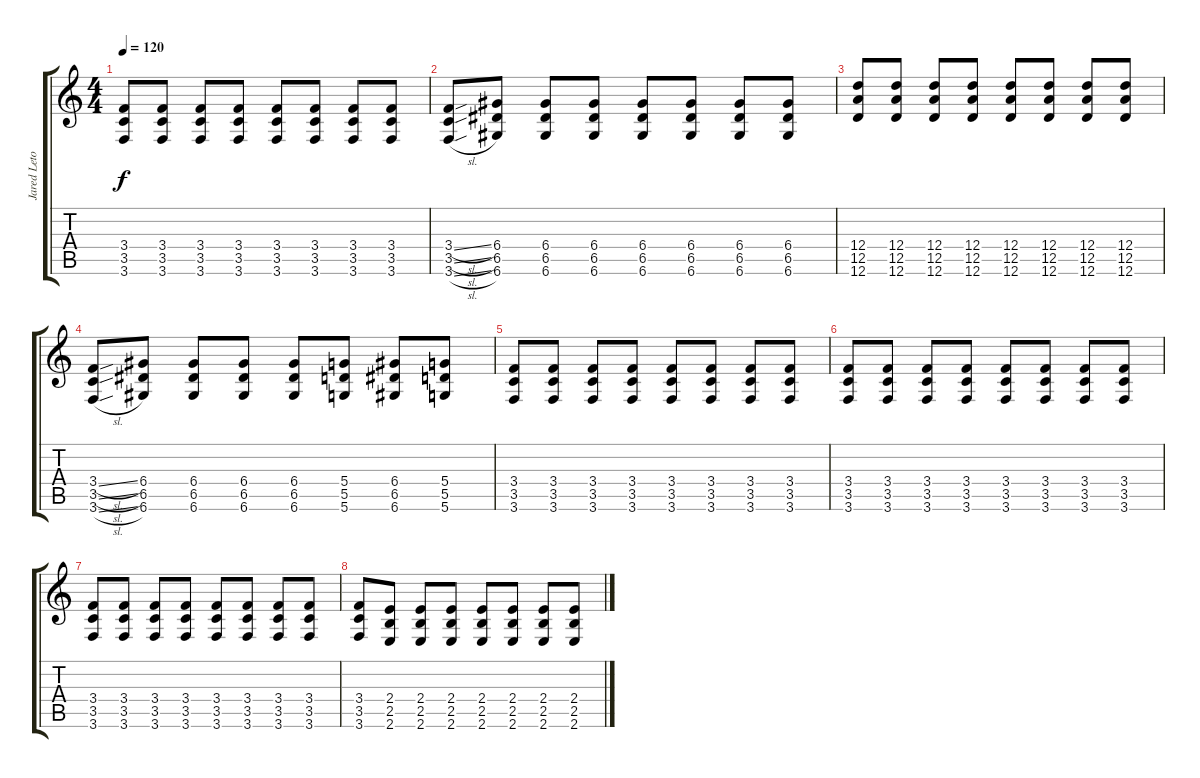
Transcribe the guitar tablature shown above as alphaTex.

\track ("Jared Leto(Guitar)" "Jared Leto") {instrument distortionguitar}
\staff {score tabs}
\tuning (E4 B3 G3 D3 A2 D2) {hide}
\ts (4 4)
\tempo 120
\clef g2
\ks c
(3.4 3.5 3.6).8{dy f} (3.4 3.5 3.6).8 (3.4 3.5 3.6).8 (3.4 3.5 3.6).8 (3.4 3.5 3.6).8 (3.4 3.5 3.6).8 (3.4 3.5 3.6).8 (3.4 3.5 3.6).8 |
(3.4{sl} 3.5{sl} 3.6{sl}).8 (6.4 6.5 6.6).8 (6.4 6.5 6.6).8 (6.4 6.5 6.6).8 (6.4 6.5 6.6).8 (6.4 6.5 6.6).8 (6.4 6.5 6.6).8 (6.4 6.5 6.6).8 |
(12.4 12.5 12.6).8 (12.4 12.5 12.6).8 (12.4 12.5 12.6).8 (12.4 12.5 12.6).8 (12.4 12.5 12.6).8 (12.4 12.5 12.6).8 (12.4 12.5 12.6).8 (12.4 12.5 12.6).8 |
(3.4{sl} 3.5{sl} 3.6{sl}).8 (6.4 6.5 6.6).8 (6.4 6.5 6.6).8 (6.4 6.5 6.6).8 (6.4 6.5 6.6).8 (5.4 5.5 5.6).8 (6.4 6.5 6.6).8 (5.4 5.5 5.6).8 |
(3.4 3.5 3.6).8 (3.4 3.5 3.6).8 (3.4 3.5 3.6).8 (3.4 3.5 3.6).8 (3.4 3.5 3.6).8 (3.4 3.5 3.6).8 (3.4 3.5 3.6).8 (3.4 3.5 3.6).8 |
(3.4 3.5 3.6).8 (3.4 3.5 3.6).8 (3.4 3.5 3.6).8 (3.4 3.5 3.6).8 (3.4 3.5 3.6).8 (3.4 3.5 3.6).8 (3.4 3.5 3.6).8 (3.4 3.5 3.6).8 |
(3.4 3.5 3.6).8 (3.4 3.5 3.6).8 (3.4 3.5 3.6).8 (3.4 3.5 3.6).8 (3.4 3.5 3.6).8 (3.4 3.5 3.6).8 (3.4 3.5 3.6).8 (3.4 3.5 3.6).8 |
(3.4 3.5 3.6).8 (2.4 2.5 2.6).8 (2.4 2.5 2.6).8 (2.4 2.5 2.6).8 (2.4 2.5 2.6).8 (2.4 2.5 2.6).8 (2.4 2.5 2.6).8 (2.4 2.5 2.6).8
